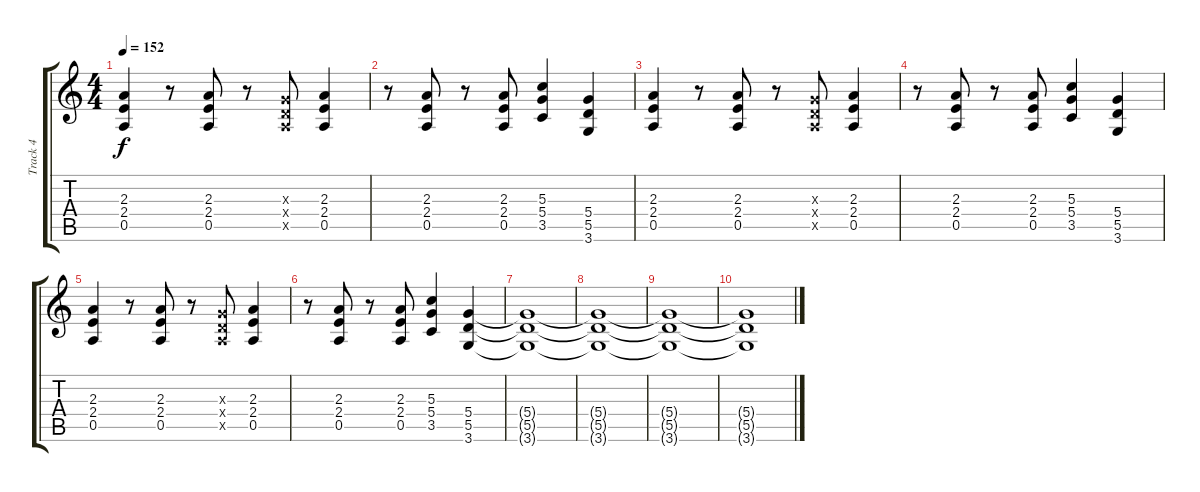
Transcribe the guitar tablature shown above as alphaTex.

\track ("Track 4" "Track 4") {instrument overdrivenguitar}
\staff {score tabs}
\tuning (E4 B3 G3 D3 A2 E2) {hide}
\ts (4 4)
\tempo 152
\clef g2
\ks c
(2.3 2.4 0.5).4{dy f} r.8 (2.3 2.4 0.5).8 r.8 (0.3{x} 0.4{x} 0.5{x}).8 (2.3 2.4 0.5).4 |
r.8 (2.3 2.4 0.5).8 r.8 (2.3 2.4 0.5).8 (5.3 5.4 3.5).4 (5.4 5.5 3.6).4 |
(2.3 2.4 0.5).4 r.8 (2.3 2.4 0.5).8 r.8 (0.3{x} 0.4{x} 0.5{x}).8 (2.3 2.4 0.5).4 |
r.8 (2.3 2.4 0.5).8 r.8 (2.3 2.4 0.5).8 (5.3 5.4 3.5).4 (5.4 5.5 3.6).4 |
(2.3 2.4 0.5).4 r.8 (2.3 2.4 0.5).8 r.8 (0.3{x} 0.4{x} 0.5{x}).8 (2.3 2.4 0.5).4 |
r.8 (2.3 2.4 0.5).8 r.8 (2.3 2.4 0.5).8 (5.3 5.4 3.5).4 (5.4 5.5 3.6).4 |
(5.4{t} 5.5{t} 3.6{t}).1 |
(5.4{t} 5.5{t} 3.6{t}).1 |
(5.4{t} 5.5{t} 3.6{t}).1 |
(5.4{t} 5.5{t} 3.6{t}).1
